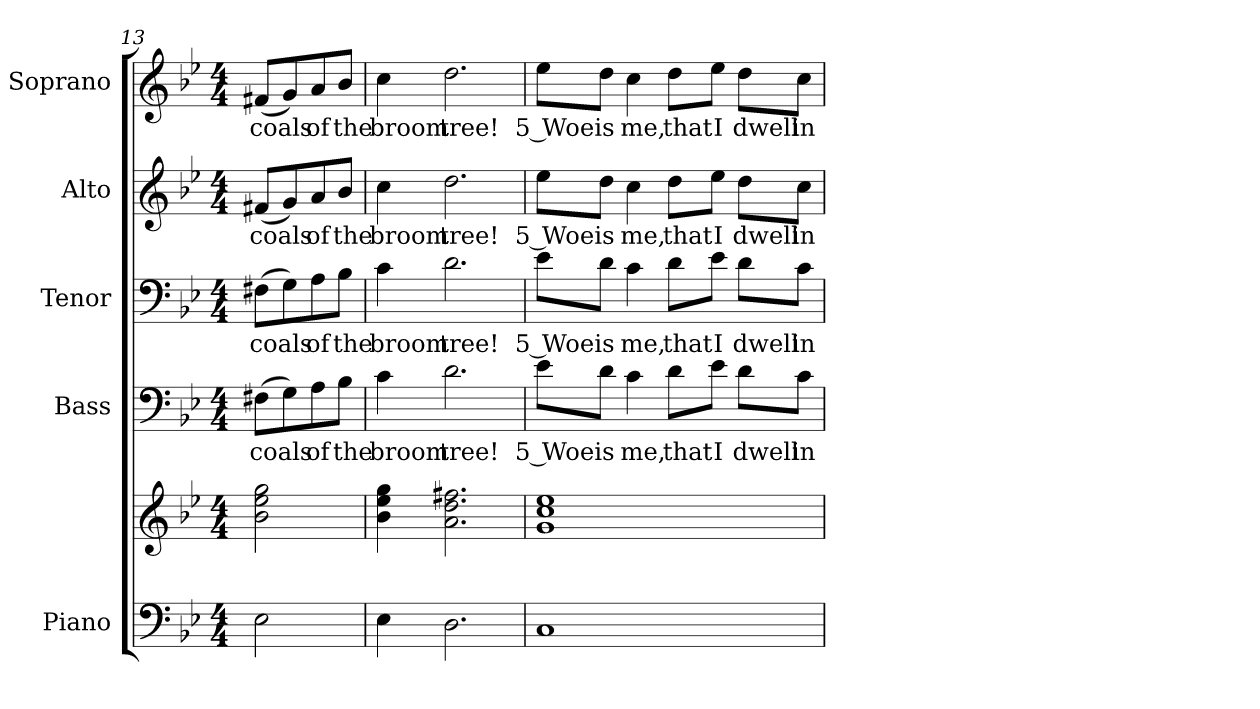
**kern	**kern	**kern	**text	**kern	**text	**kern	**text	**kern	**text
*part5	*part5	*part4	*part4	*part3	*part3	*part2	*part2	*part1	*part1
*staff6	*staff5	*staff4	*staff4	*staff3	*staff3	*staff2	*staff2	*staff1	*staff1
*I"Piano	*	*I"Bass	*	*I"Tenor	*	*I"Alto	*	*I"Soprano	*
*I'Pno.	*	*I'B.	*	*I'T.	*	*I'A.	*	*I'S.	*
*clefF4	*clefG2	*clefF4	*	*clefF4	*	*clefG2	*	*clefG2	*
*k[b-e-]	*k[b-e-]	*k[b-e-]	*	*k[b-e-]	*	*k[b-e-]	*	*k[b-e-]	*
*B-:	*B-:	*B-:	*	*B-:	*	*B-:	*	*B-:	*
*M4/4	*M4/4	*M4/4	*	*M4/4	*	*M4/4	*	*M4/4	*
=13	=13	=13	=13	=13	=13	=13	=13	=13	=13
!	!	!	!LO:LY:b:color=#000000	!	!	!	!	!	!
!	!	!	!	!	!LO:LY:b:color=#000000	!	!	!	!
!	!	!	!	!	!	!	!LO:LY:b:color=#000000	!	!
!	!	!	!	!	!	!	!	!	!LO:LY:b:color=#000000
2E-i\	2b-i\ 2ee-i 2ggi	(8F#Xi\L	coals	(8F#Xi\L	coals	(8f#Xi/L	coals	(8f#Xi/L	coals
.	.	8Gi\)	.	8Gi\)	.	8gi/)	.	8gi/)	.
!	!	!	!LO:LY:b:color=#000000	!	!	!	!	!	!
!	!	!	!	!	!LO:LY:b:color=#000000	!	!	!	!
!	!	!	!	!	!	!	!LO:LY:b:color=#000000	!	!
!	!	!	!	!	!	!	!	!	!LO:LY:b:color=#000000
.	.	8Ai\	of	8Ai\	of	8ai/	of	8ai/	of
!	!	!	!LO:LY:b:color=#000000	!	!	!	!	!	!
!	!	!	!	!	!LO:LY:b:color=#000000	!	!	!	!
!	!	!	!	!	!	!	!LO:LY:b:color=#000000	!	!
!	!	!	!	!	!	!	!	!	!LO:LY:b:color=#000000
.	.	8B-i\J	the	8B-i\J	the	8b-i/J	the	8b-i/J	the
=14	=14	=14	=14	=14	=14	=14	=14	=14	=14
!	!	!	!LO:LY:b:color=#000000	!	!	!	!	!	!
!	!	!	!	!	!LO:LY:b:color=#000000	!	!	!	!
!	!	!	!	!	!	!	!LO:LY:b:color=#000000	!	!
!	!	!	!	!	!	!	!	!	!LO:LY:b:color=#000000
4E-i\	4b-i\ 4ee-i 4ggi	4ci\	broom	4ci\	broom	4cci\	broom	4cci\	broom
!	!	!	!LO:LY:b:color=#000000	!	!	!	!	!	!
!	!	!	!	!	!LO:LY:b:color=#000000	!	!	!	!
!	!	!	!	!	!	!	!LO:LY:b:color=#000000	!	!
!	!	!	!	!	!	!	!	!	!LO:LY:b:color=#000000
2.Di\	2.ai\ 2.ddi 2.ff#Xi	2.di\	tree!	2.di\	tree!	2.ddi\	tree!	2.ddi\	tree!
!!LO:PB:g=z
=15	=15	=15	=15	=15	=15	=15	=15	=15	=15
!	!	!	!LO:LY:b:color=#000000	!	!	!	!	!	!
!	!	!	!	!	!LO:LY:b:color=#000000	!	!	!	!
!	!	!	!	!	!	!	!LO:LY:b:color=#000000	!	!
!	!	!	!	!	!	!	!	!	!LO:LY:b:color=#000000
1Ci	1gi 1cci 1ee-i	8e-i\L	5 Woe	8e-i\L	5 Woe	8ee-i\L	5 Woe	8ee-i\L	5 Woe
!	!	!	!LO:LY:b:color=#000000	!	!	!	!	!	!
!	!	!	!	!	!LO:LY:b:color=#000000	!	!	!	!
!	!	!	!	!	!	!	!LO:LY:b:color=#000000	!	!
!	!	!	!	!	!	!	!	!	!LO:LY:b:color=#000000
.	.	8di\J	is	8di\J	is	8ddi\J	is	8ddi\J	is
!	!	!	!LO:LY:b:color=#000000	!	!	!	!	!	!
!	!	!	!	!	!LO:LY:b:color=#000000	!	!	!	!
!	!	!	!	!	!	!	!LO:LY:b:color=#000000	!	!
!	!	!	!	!	!	!	!	!	!LO:LY:b:color=#000000
.	.	4ci\	me,	4ci\	me,	4cci\	me,	4cci\	me,
!	!	!	!LO:LY:b:color=#000000	!	!	!	!	!	!
!	!	!	!	!	!LO:LY:b:color=#000000	!	!	!	!
!	!	!	!	!	!	!	!LO:LY:b:color=#000000	!	!
!	!	!	!	!	!	!	!	!	!LO:LY:b:color=#000000
.	.	8di\L	that	8di\L	that	8ddi\L	that	8ddi\L	that
!	!	!	!LO:LY:b:color=#000000	!	!	!	!	!	!
!	!	!	!	!	!LO:LY:b:color=#000000	!	!	!	!
!	!	!	!	!	!	!	!LO:LY:b:color=#000000	!	!
!	!	!	!	!	!	!	!	!	!LO:LY:b:color=#000000
.	.	8e-i\J	I	8e-i\J	I	8ee-i\J	I	8ee-i\J	I
!	!	!	!LO:LY:b:color=#000000	!	!	!	!	!	!
!	!	!	!	!	!LO:LY:b:color=#000000	!	!	!	!
!	!	!	!	!	!	!	!LO:LY:b:color=#000000	!	!
!	!	!	!	!	!	!	!	!	!LO:LY:b:color=#000000
.	.	8di\L	dwell	8di\L	dwell	8ddi\L	dwell	8ddi\L	dwell
!	!	!	!LO:LY:b:color=#000000	!	!	!	!	!	!
!	!	!	!	!	!LO:LY:b:color=#000000	!	!	!	!
!	!	!	!	!	!	!	!LO:LY:b:color=#000000	!	!
!	!	!	!	!	!	!	!	!	!LO:LY:b:color=#000000
.	.	8ci\J	in	8ci\J	in	8cci\J	in	8cci\J	in
=	=	=	=	=	=	=	=	=	=
*-	*-	*-	*-	*-	*-	*-	*-	*-	*-
